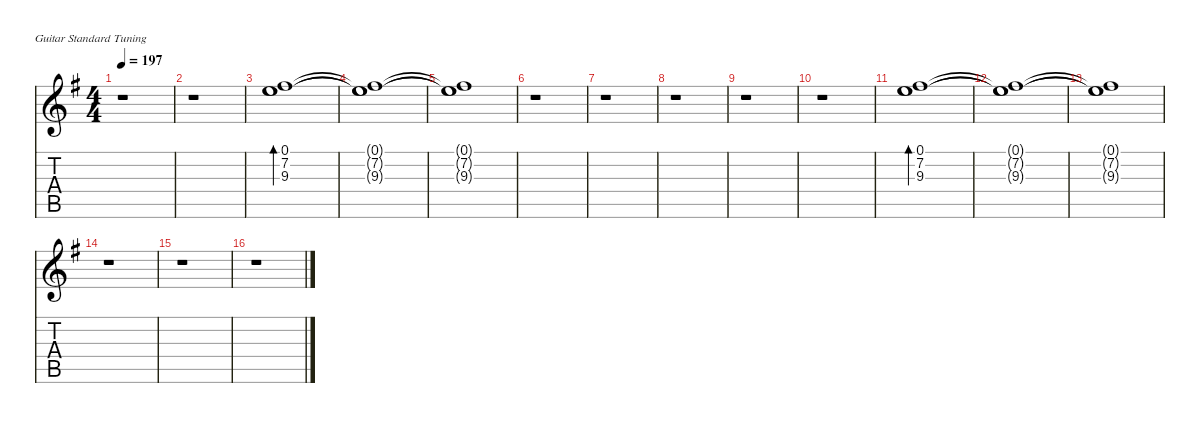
\defaultSystemsLayout 4
\hideDynamics
\bracketExtendMode nobrackets
\singleTrackTrackNamePolicy hidden
\multiTrackTrackNamePolicy hidden
\firstSystemTrackNameMode fullname
\firstSystemTrackNameOrientation horizontal
\otherSystemsTrackNameOrientation horizontal
\track ("Guitar 2" "s.guit.") {defaultSystemsLayout 8 instrument acousticguitarsteel}
\staff {score tabs}
\tuning (E4 B3 G3 D3 A2 E2)
\ts (4 4)
\tempo 197
\clef g2
\ks eminor
r.1{dy mf beam Down} |
r.1{beam Down} |
(0.1{acc forcenatural} 7.2{acc #} 9.3{acc forcenatural}).1{bd 480 dy f beam Down} |
(0.1{t acc forcenatural} 7.2{t acc #} 9.3{t acc forcenatural}).1{beam Down} |
(0.1{t acc forcenatural} 7.2{t acc #} 9.3{t acc forcenatural}).1{dy mf beam Down} |
r.1{beam Down} |
r.1{beam Down} |
r.1{beam Down} |
r.1{beam Down} |
r.1{beam Down} |
(0.1{acc forcenatural} 7.2{acc #} 9.3{acc forcenatural}).1{bd 480 dy f beam Down} |
(0.1{t acc forcenatural} 7.2{t acc #} 9.3{t acc forcenatural}).1{beam Down} |
(0.1{t acc forcenatural} 7.2{t acc #} 9.3{t acc forcenatural}).1{dy mf beam Down} |
r.1{beam Down} |
r.1{beam Down} |
r.1{beam Down}
